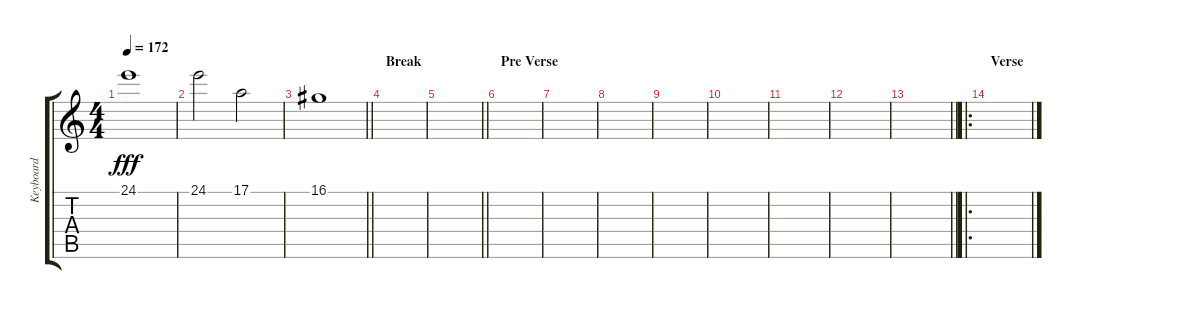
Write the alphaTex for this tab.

\track ("Keyboard" "Keyboard") {instrument stringensemble1}
\staff {score tabs}
\tuning (E4 B3 G3 D3 A2 E2) {hide}
\ts (4 4)
\tempo 172
\clef g2
\ks c
24.1.1{dy fff} |
24.1.2 17.1.2 |
\barLineRight lightlight
16.1.1 |
\section ("" "Break")
|
\barLineRight lightlight
|
\section ("" "Pre Verse")
|
|
|
|
|
|
|
\barLineRight lightlight
|
\ro
\section ("" "Verse")
